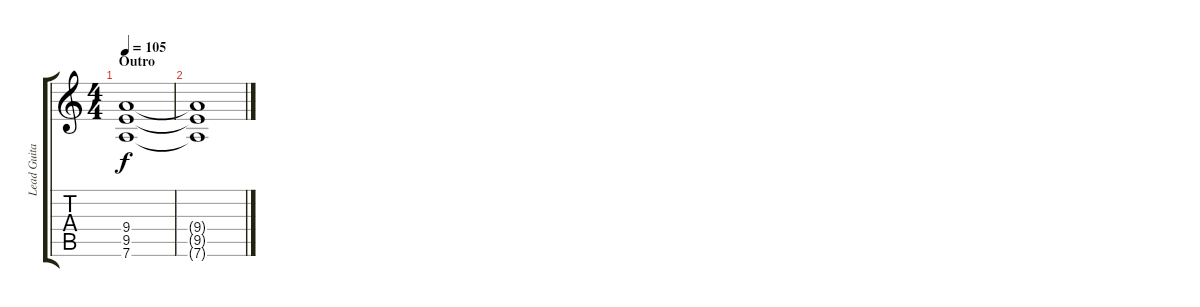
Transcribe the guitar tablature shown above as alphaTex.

\track ("Lead Guitar" "Lead Guita") {instrument distortionguitar}
\staff {score tabs}
\tuning (D4 A3 F3 C3 G2 D2) {hide}
\ts (4 4)
\section ("" "Outro")
\tempo 105
\clef g2
\ks c
(9.4 9.5 7.6).1{dy f} |
(9.4{t} 9.5{t} 7.6{t}).1
